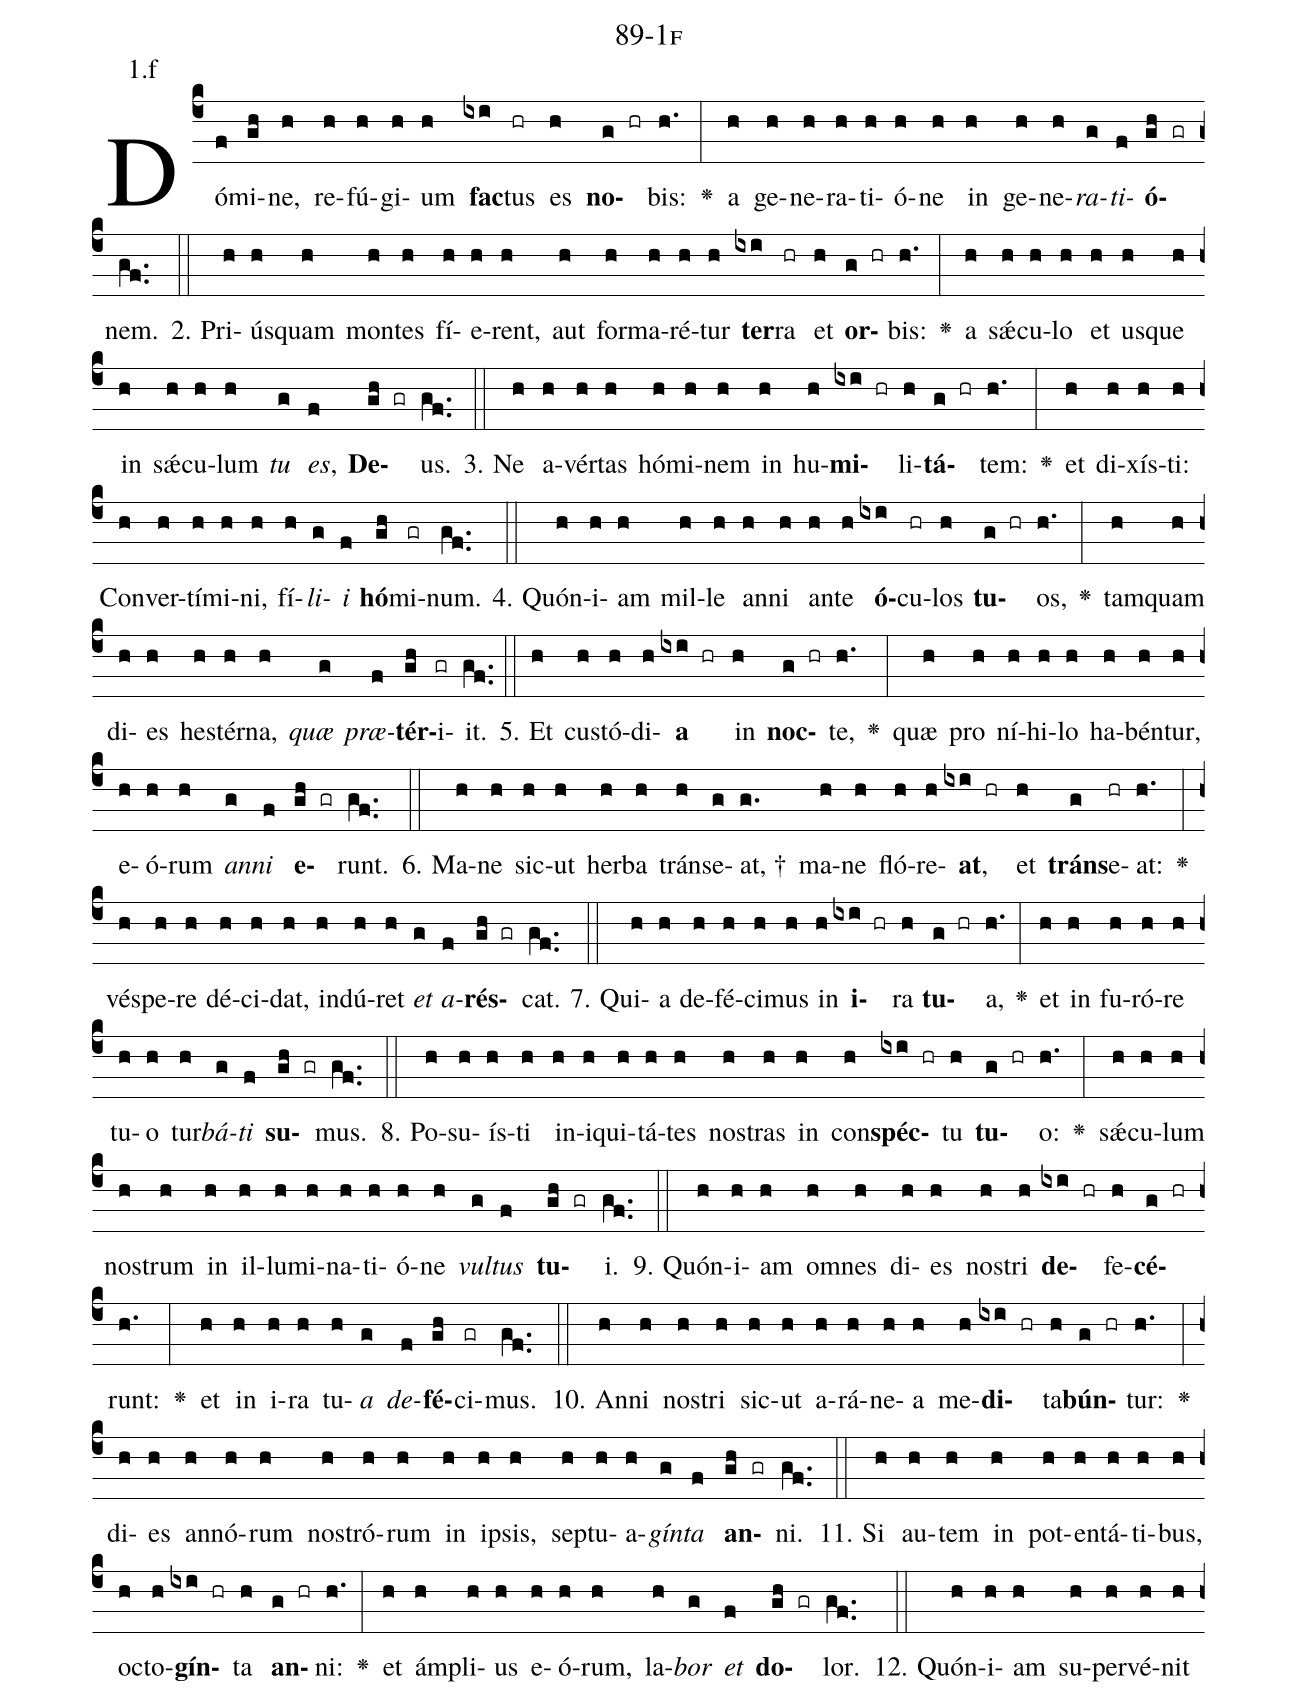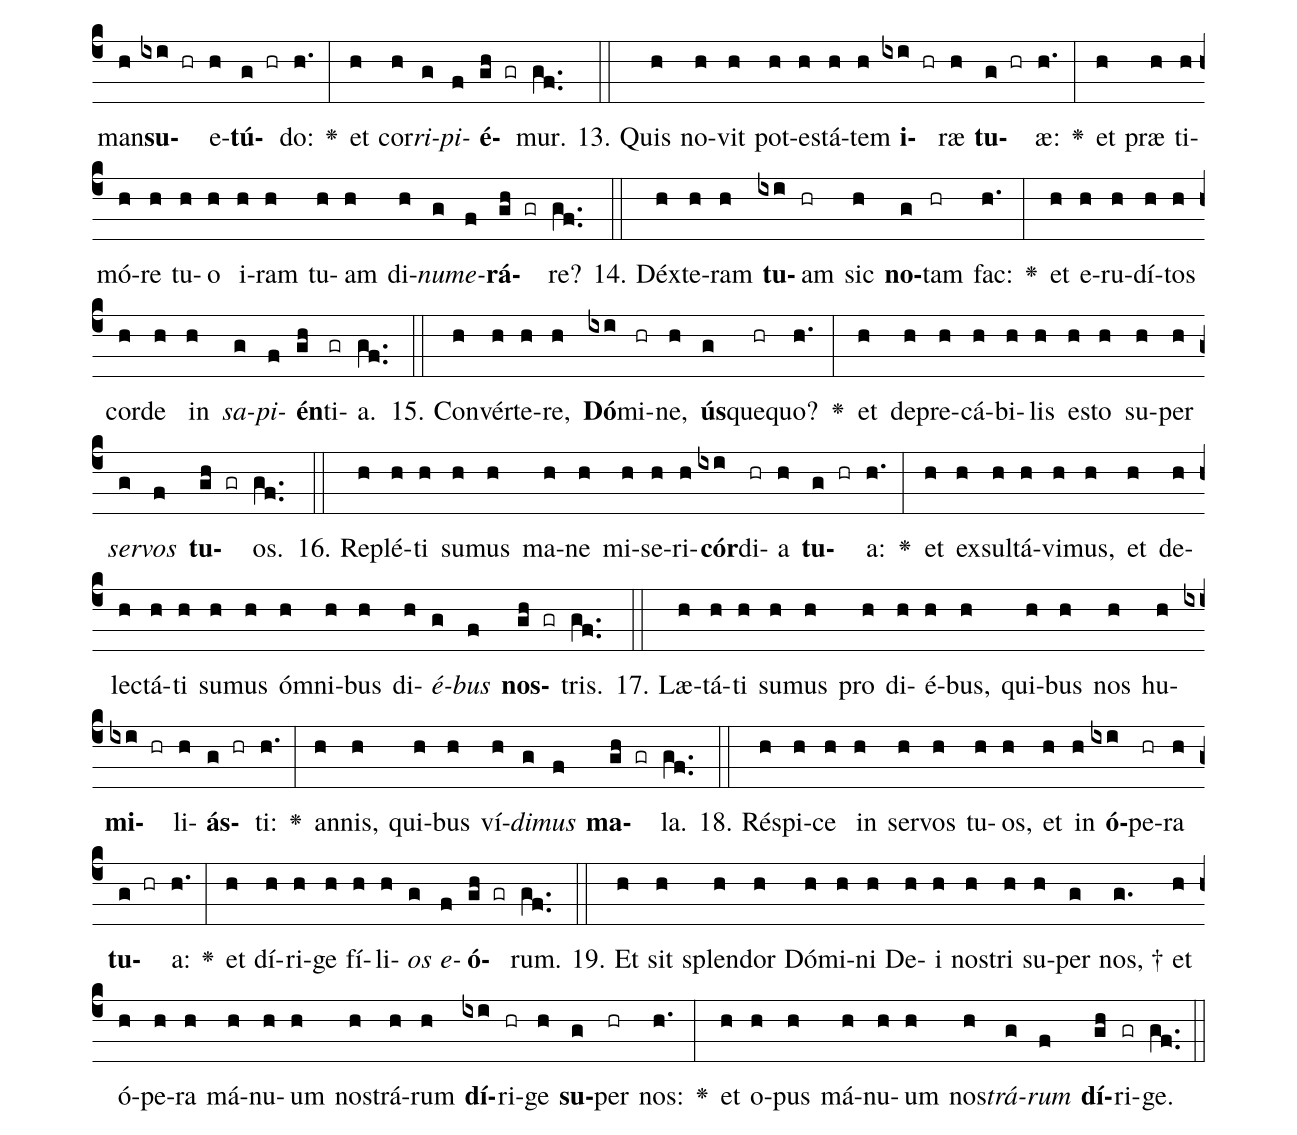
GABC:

name: 89-1f;
annotation: 1.f;
%%
(c4)Dó(f)mi(gh)ne,(h) re(h)fú(h)gi(h)um(h) <b>fac</b>(ixi)tus(hr) es(h) <b>no</b>(g hr)bis:(h.) <v>\greheightstar</v>(:) a(h) ge(h)ne(h)ra(h)ti(h)ó(h)ne(h) in(h) ge(h)ne(h)<i>ra</i>(g)<i>ti</i>(f)<b>ó</b>(gh gr)nem.(gf..) (::)
2. Pri(h)ús(h)quam(h) mon(h)tes(h) fí(h)e(h)rent,(h) aut(h) for(h)ma(h)ré(h)tur(h) <b>ter</b>(ixi)ra(hr) et(h) <b>or</b>(g hr)bis:(h.) <v>\greheightstar</v>(:) a(h) sǽ(h)cu(h)lo(h) et(h) us(h)que(h) in(h) sǽ(h)cu(h)lum(h) <i>tu</i>(g) <i>es</i>,(f) <b>De</b>(gh gr)us.(gf..) (::)
3. Ne(h) a(h)vér(h)tas(h) hó(h)mi(h)nem(h) in(h) hu(h)<b>mi</b>(ixi hr)li(h)<b>tá</b>(g hr)tem:(h.) <v>\greheightstar</v>(:) et(h) di(h)xís(h)ti:(h) Con(h)ver(h)tí(h)mi(h)ni,(h) fí(h)<i>li</i>(g)<i>i</i>(f) <b>hó</b>(gh)mi(gr)num.(gf..) (::)
4. Quón(h)i(h)am(h) mil(h)le(h) an(h)ni(h) an(h)te(h) <b>ó</b>(ixi)cu(hr)los(h) <b>tu</b>(g hr)os,(h.) <v>\greheightstar</v>(:) tam(h)quam(h) di(h)es(h) hes(h)tér(h)na,(h) <i>quæ</i>(g) <i>præ</i>(f)<b>tér</b>(gh)i(gr)it.(gf..) (::)
5. Et(h) cus(h)tó(h)di(h)<b>a</b>(ixi hr) in(h) <b>noc</b>(g hr)te,(h.) <v>\greheightstar</v>(:) quæ(h) pro(h) ní(h)hi(h)lo(h) ha(h)bén(h)tur,(h) e(h)ó(h)rum(h) <i>an</i>(g)<i>ni</i>(f) <b>e</b>(gh gr)runt.(gf..) (::)
6. Ma(h)ne(h) sic(h)ut(h) her(h)ba(h) tráns(h)e(g)at, †(g.) ma(h)ne(h) fló(h)re(h)<b>at</b>,(ixi hr) et(h) <b>tráns</b>(g)e(hr)at:(h.) <v>\greheightstar</v>(:) vés(h)pe(h)re(h) dé(h)ci(h)dat,(h) in(h)dú(h)ret(h) <i>et</i>(g) <i>a</i>(f)<b>rés</b>(gh gr)cat.(gf..) (::)
7. Qui(h)a(h) de(h)fé(h)ci(h)mus(h) in(h) <b>i</b>(ixi hr)ra(h) <b>tu</b>(g hr)a,(h.) <v>\greheightstar</v>(:) et(h) in(h) fu(h)ró(h)re(h) tu(h)o(h) tur(h)<i>bá</i>(g)<i>ti</i>(f) <b>su</b>(gh gr)mus.(gf..) (::)
8. Po(h)su(h)ís(h)ti(h) in(h)i(h)qui(h)tá(h)tes(h) nos(h)tras(h) in(h) con(h)<b>spéc</b>(ixi hr)tu(h) <b>tu</b>(g hr)o:(h.) <v>\greheightstar</v>(:) sǽ(h)cu(h)lum(h) nos(h)trum(h) in(h) il(h)lu(h)mi(h)na(h)ti(h)ó(h)ne(h) <i>vul</i>(g)<i>tus</i>(f) <b>tu</b>(gh gr)i.(gf..) (::)
9. Quón(h)i(h)am(h) om(h)nes(h) di(h)es(h) nos(h)tri(h) <b>de</b>(ixi hr)fe(h)<b>cé</b>(g hr)runt:(h.) <v>\greheightstar</v>(:) et(h) in(h) i(h)ra(h) tu(h)<i>a</i>(g) <i>de</i>(f)<b>fé</b>(gh)ci(gr)mus.(gf..) (::)
10. An(h)ni(h) nos(h)tri(h) sic(h)ut(h) a(h)rá(h)ne(h)a(h) me(h)<b>di</b>(ixi hr)ta(h)<b>bún</b>(g hr)tur:(h.) <v>\greheightstar</v>(:) di(h)es(h) an(h)nó(h)rum(h) nos(h)tró(h)rum(h) in(h) ip(h)sis,(h) sep(h)tu(h)a(h)<i>gín</i>(g)<i>ta</i>(f) <b>an</b>(gh gr)ni.(gf..) (::)
11. Si(h) au(h)tem(h) in(h) pot(h)en(h)tá(h)ti(h)bus,(h) oc(h)to(h)<b>gín</b>(ixi hr)ta(h) <b>an</b>(g hr)ni:(h.) <v>\greheightstar</v>(:) et(h) ám(h)pli(h)us(h) e(h)ó(h)rum,(h) la(h)<i>bor</i>(g) <i>et</i>(f) <b>do</b>(gh gr)lor.(gf..) (::)
12. Quón(h)i(h)am(h) su(h)per(h)vé(h)nit(h) man(h)<b>su</b>(ixi hr)e(h)<b>tú</b>(g hr)do:(h.) <v>\greheightstar</v>(:) et(h) cor(h)<i>ri</i>(g)<i>pi</i>(f)<b>é</b>(gh gr)mur.(gf..) (::)
13. Quis(h) no(h)vit(h) pot(h)es(h)tá(h)tem(h) <b>i</b>(ixi hr)ræ(h) <b>tu</b>(g hr)æ:(h.) <v>\greheightstar</v>(:) et(h) præ(h) ti(h)mó(h)re(h) tu(h)o(h) i(h)ram(h) tu(h)am(h) di(h)<i>nu</i>(g)<i>me</i>(f)<b>rá</b>(gh gr)re?(gf..) (::)
14. Déx(h)te(h)ram(h) <b>tu</b>(ixi)am(hr) sic(h) <b>no</b>(g)tam(hr) fac:(h.) <v>\greheightstar</v>(:) et(h) e(h)ru(h)dí(h)tos(h) cor(h)de(h) in(h) <i>sa</i>(g)<i>pi</i>(f)<b>én</b>(gh)ti(gr)a.(gf..) (::)
15. Con(h)vér(h)te(h)re,(h) <b>Dó</b>(ixi)mi(hr)ne,(h) <b>ús</b>(g)que(hr)quo?(h.) <v>\greheightstar</v>(:) et(h) de(h)pre(h)cá(h)bi(h)lis(h) es(h)to(h) su(h)per(h) <i>ser</i>(g)<i>vos</i>(f) <b>tu</b>(gh gr)os.(gf..) (::)
16. Re(h)plé(h)ti(h) su(h)mus(h) ma(h)ne(h) mi(h)se(h)ri(h)<b>cór</b>(ixi)di(hr)a(h) <b>tu</b>(g hr)a:(h.) <v>\greheightstar</v>(:) et(h) ex(h)sul(h)tá(h)vi(h)mus,(h) et(h) de(h)lec(h)tá(h)ti(h) su(h)mus(h) óm(h)ni(h)bus(h) di(h)<i>é</i>(g)<i>bus</i>(f) <b>nos</b>(gh gr)tris.(gf..) (::)
17. Læ(h)tá(h)ti(h) su(h)mus(h) pro(h) di(h)é(h)bus,(h) qui(h)bus(h) nos(h) hu(h)<b>mi</b>(ixi hr)li(h)<b>ás</b>(g hr)ti:(h.) <v>\greheightstar</v>(:) an(h)nis,(h) qui(h)bus(h) ví(h)<i>di</i>(g)<i>mus</i>(f) <b>ma</b>(gh gr)la.(gf..) (::)
18. Ré(h)spi(h)ce(h) in(h) ser(h)vos(h) tu(h)os,(h) et(h) in(h) <b>ó</b>(ixi)pe(hr)ra(h) <b>tu</b>(g hr)a:(h.) <v>\greheightstar</v>(:) et(h) dí(h)ri(h)ge(h) fí(h)li(h)<i>os</i>(g) <i>e</i>(f)<b>ó</b>(gh gr)rum.(gf..) (::)
19. Et(h) sit(h) splen(h)dor(h) Dó(h)mi(h)ni(h) De(h)i(h) nos(h)tri(h) su(h)per(g) nos, †(g.) et(h) ó(h)pe(h)ra(h) má(h)nu(h)um(h) nos(h)trá(h)rum(h) <b>dí</b>(ixi)ri(hr)ge(h) <b>su</b>(g)per(hr) nos:(h.) <v>\greheightstar</v>(:) et(h) o(h)pus(h) má(h)nu(h)um(h) nos(h)<i>trá</i>(g)<i>rum</i>(f) <b>dí</b>(gh)ri(gr)ge.(gf..) (::)
